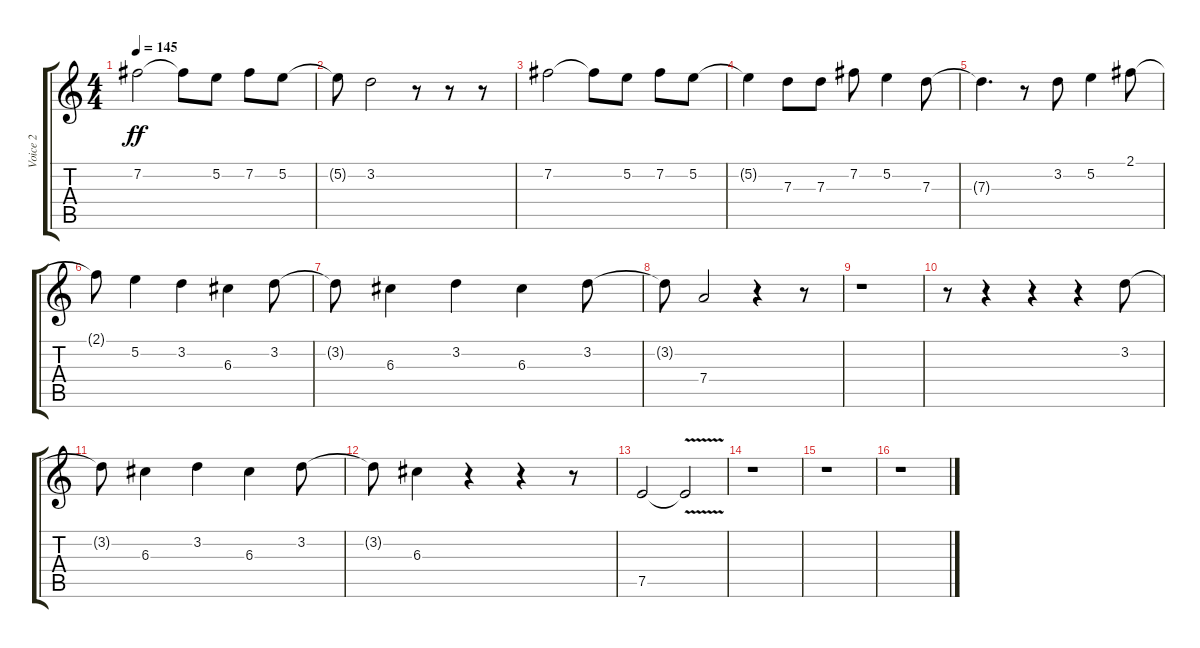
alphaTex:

\track ("Voice 2" "Voice 2") {instrument electricguitarjazz}
\staff {score tabs}
\tuning (E4 B3 G3 D3 A2 E2) {hide}
\ts (4 4)
\tempo 145
\clef g2
\ks c
7.2.2{dy ff} 7.2{t}.8 5.2.8 7.2.8 5.2.8 |
5.2{t}.8 3.2.2 r.8 r.8 r.8 |
7.2.2 7.2{t}.8 5.2.8 7.2.8 5.2.8 |
5.2{t}.4 7.3.8 7.3.8 7.2.8 5.2.4 7.3.8 |
7.3{t}.4{d} r.8 3.2.8 5.2.4 2.1.8 |
2.1{t}.8 5.2.4 3.2.4 6.3.4 3.2.8 |
3.2{t}.8 6.3.4 3.2.4 6.3.4 3.2.8 |
3.2{t}.8 7.4.2 r.4 r.8 |
r.1 |
r.8 r.4 r.4 r.4 3.2.8 |
3.2{t}.8 6.3.4 3.2.4 6.3.4 3.2.8 |
3.2{t}.8 6.3.4 r.4 r.4 r.8 |
7.5.2 7.5{v t}.2 |
r.1 |
r.1 |
r.1
